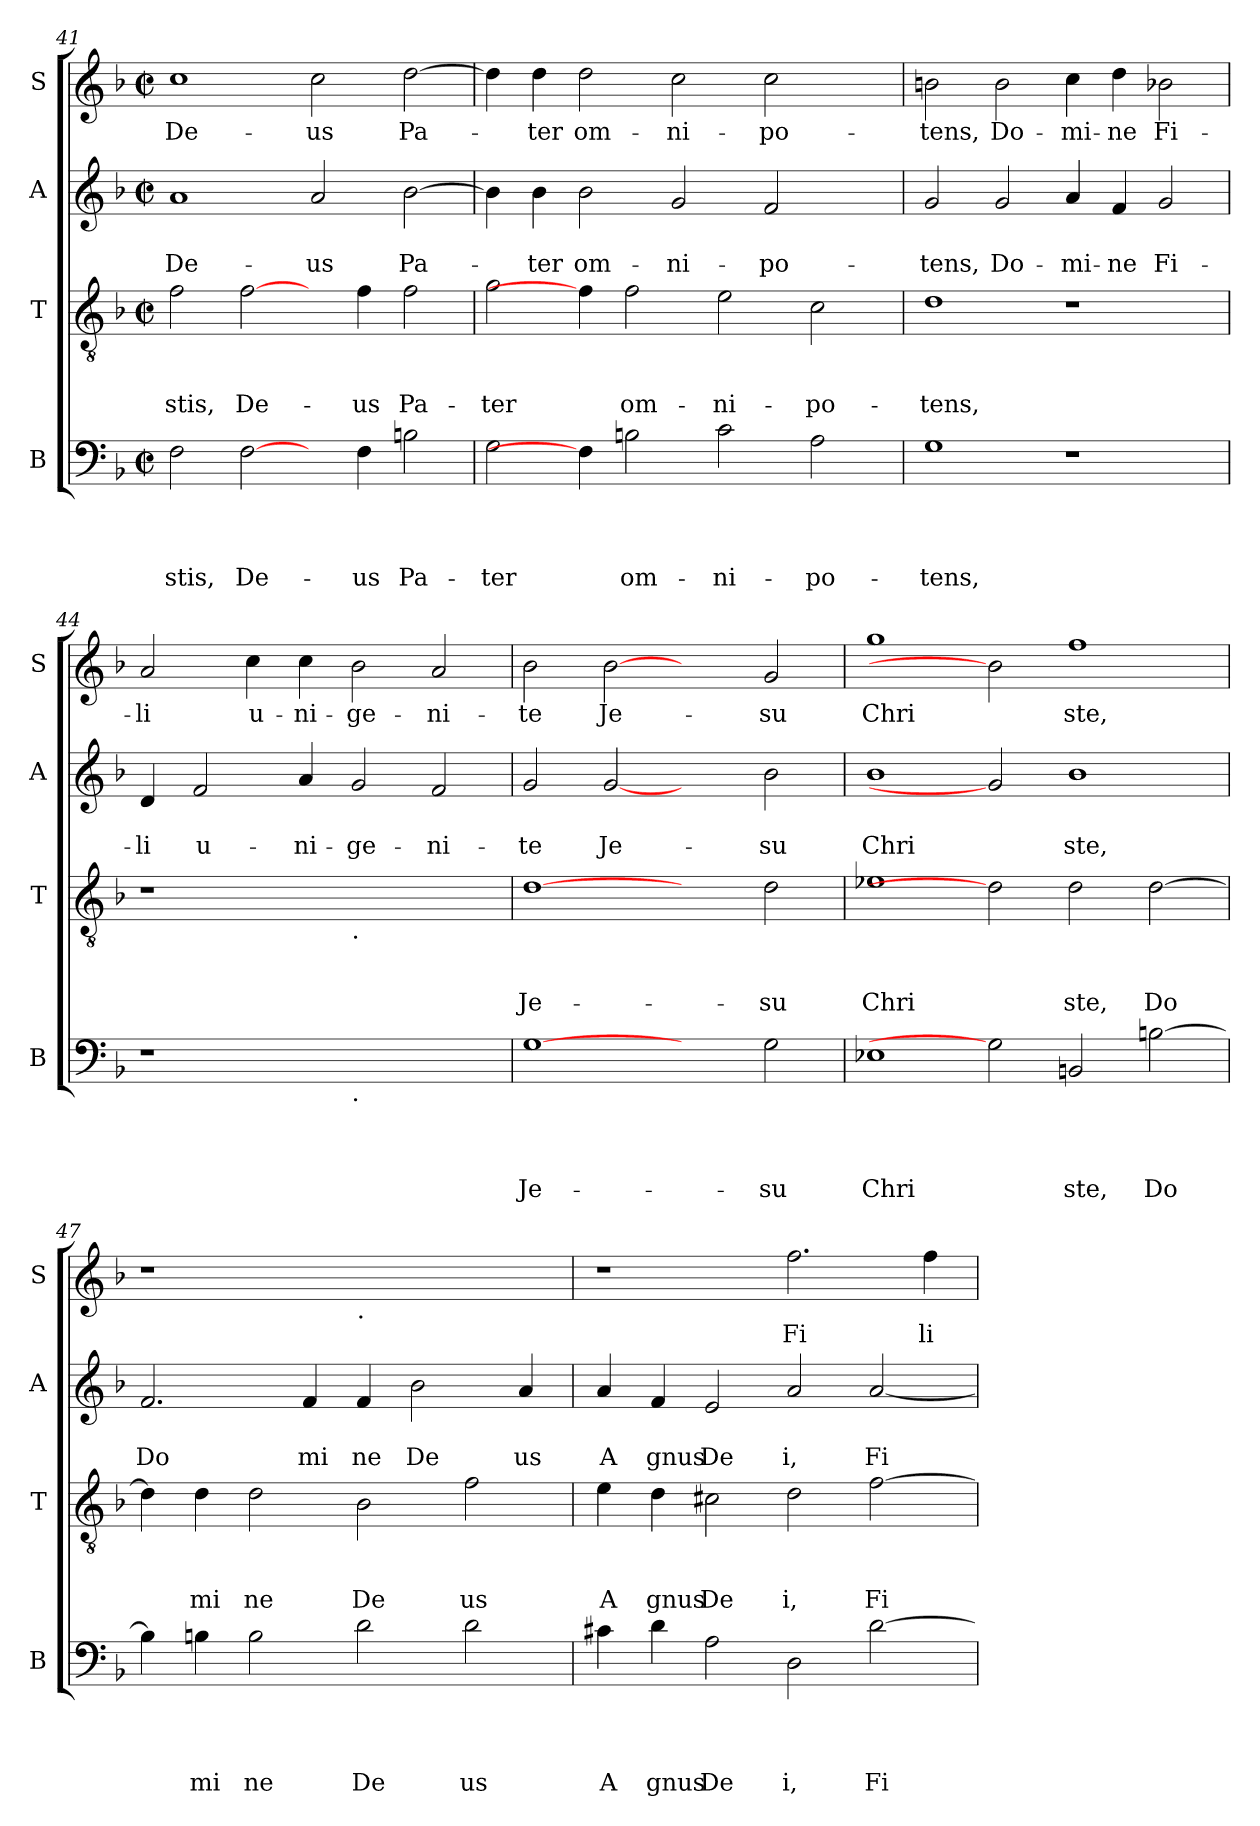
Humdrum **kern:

**kern	**text	**text	**text	**text	**kern	**text	**text	**text	**kern	**text	**text	**kern	**text
*part4	*part4	*part4	*part4	*part4	*part3	*part3	*part3	*part3	*part2	*part2	*part2	*part1	*part1
*staff4	*staff4	*staff4	*staff4	*staff4	*staff3	*staff3	*staff3	*staff3	*staff2	*staff2	*staff2	*staff1	*staff1
*I"B	*	*	*	*	*I"T	*	*	*	*I"A	*	*	*I"S	*
*I'B	*	*	*	*	*I'T	*	*	*	*I'A	*	*	*I'S	*
!!LO:PB:g=z
*clefF4	*	*	*	*	*clefGv2	*	*	*	*clefG2	*	*	*clefG2	*
*k[b-]	*	*	*	*	*k[b-]	*	*	*	*k[b-]	*	*	*k[b-]	*
*F:	*	*	*	*	*F:	*	*	*	*F:	*	*	*F:	*
*M2/2	*	*	*	*	*M2/2	*	*	*	*M2/2	*	*	*M2/2	*
*met(c|)	*	*	*	*	*met(c|)	*	*	*	*met(c|)	*	*	*met(c|)	*
=41	=41	=41	=41	=41	=41	=41	=41	=41	=41	=41	=41	=41	=41
!	!	!	!	!LO:LY:b	!	!	!	!LO:LY:b	!	!	!LO:LY:b	!	!LO:LY:b
2F\	.	.	.	stis,	2f\	.	.	stis,	1a	.	De-	1cc	De-
!	!	!	!	!LO:LY:b	!	!	!	!LO:LY:b	!	!	!	!	!
[2F\	.	.	.	De-	[2f\	.	.	De-	.	.	.	.	.
!	!	!	!	!	!	!	!	!	!	!	!LO:LY:b	!	!LO:LY:b
4ryy	.	.	.	.	4ryy	.	.	.	2a/	.	-us	2cc\	-us
!	!	!	!	!LO:LY:b	!	!	!	!LO:LY:b	!	!	!	!	!
4F\	.	.	.	-us	4f\	.	.	-us	.	.	.	.	.
!	!	!	!	!LO:LY:b	!	!	!	!LO:LY:b	!	!	!LO:LY:b	!	!LO:LY:b
2B\	.	.	.	Pa-	2f\	.	.	Pa-	[>2b-\	.	Pa-	[>2dd\	Pa-
=42	=42	=42	=42	=42	=42	=42	=42	=42	=42	=42	=42	=42	=42
!	!	!	!	!LO:LY:b	!	!	!	!LO:LY:b	!	!	!	!	!
2G\	.	.	.	-ter	2g\	.	.	-ter	4b-\]	.	.	4dd\]	.
!	!	!	!	!	!	!	!	!	!	!	!LO:LY:b	!	!LO:LY:b
.	.	.	.	.	.	.	.	.	4b-\	.	-ter	4dd\	-ter
!	!	!	!	!	!	!	!	!	!	!	!LO:LY:b	!	!LO:LY:b
4F\]	.	.	.	.	4f\]	.	.	.	2b-\	.	om-	2dd\	om-
!	!	!	!	!LO:LY:b	!	!	!	!LO:LY:b	!	!	!	!	!
2B\	.	.	.	om-	2f\	.	.	om-	.	.	.	.	.
!	!	!	!	!	!	!	!	!	!	!	!LO:LY:b	!	!LO:LY:b
.	.	.	.	.	.	.	.	.	2g/	.	-ni-	2cc\	-ni-
!	!	!	!	!LO:LY:b	!	!	!	!LO:LY:b	!	!	!	!	!
2c\	.	.	.	-ni-	2e\	.	.	-ni-	.	.	.	.	.
!	!	!	!	!	!	!	!	!	!	!	!LO:LY:b	!	!LO:LY:b
.	.	.	.	.	.	.	.	.	2f/	.	-po-	2cc\	-po-
!	!	!	!	!LO:LY:b	!	!	!	!LO:LY:b	!	!	!	!	!
2A\	.	.	.	-po-	2c\	.	.	-po-	.	.	.	.	.
.	.	.	.	.	.	.	.	.	4ryy	.	.	4ryy	.
=43	=43	=43	=43	=43	=43	=43	=43	=43	=43	=43	=43	=43	=43
!	!	!	!	!LO:LY:b	!	!	!	!LO:LY:b	!	!	!LO:LY:b	!	!LO:LY:b
1G	.	.	.	-tens,	1d	.	.	-tens,	2g/	.	-tens,	2bn\	-tens,
!	!	!	!	!	!	!	!	!	!	!	!LO:LY:b	!	!LO:LY:b
.	.	.	.	.	.	.	.	.	2g/	.	Do-	2b\	Do-
!	!	!	!	!	!	!	!	!	!	!	!LO:LY:b	!	!LO:LY:b
1r	.	.	.	.	1r	.	.	.	4a/	.	-mi-	4cc\	-mi-
!	!	!	!	!	!	!	!	!	!	!	!LO:LY:b	!	!LO:LY:b
.	.	.	.	.	.	.	.	.	4f/	.	-ne	4dd\	-ne
!	!	!	!	!	!	!	!	!	!	!	!LO:LY:b	!	!LO:LY:b
.	.	.	.	.	.	.	.	.	2g/	.	Fi-	2b-X\	Fi-
=44	=44	=44	=44	=44	=44	=44	=44	=44	=44	=44	=44	=44	=44
!	!	!	!	!	!	!	!	!	!	!	!LO:LY:b	!	!LO:LY:b
1r	.	.	.	.	1r	.	.	.	4d/	.	-li	2a/	-li
!	!	!	!	!	!	!	!	!	!	!	!LO:LY:b	!	!
.	.	.	.	.	.	.	.	.	2f/	.	u-	.	.
!	!	!	!	!	!	!	!	!	!	!	!	!	!LO:LY:b
.	.	.	.	.	.	.	.	.	.	.	.	4cc\	u-
!	!	!	!	!	!	!	!	!	!	!	!LO:LY:b	!	!LO:LY:b
.	.	.	.	.	.	.	.	.	4a/	.	-ni-	4cc\	-ni-
!	!	!	!	!	!LO:TX:b:t=.	!	!	!	!	!	!	!	!
!LO:TX:b:t=.	!	!	!	!	!	!	!	!	!	!	!	!	!
!	!	!	!	!	!	!	!	!	!	!	!LO:LY:b	!	!LO:LY:b
1ryy	.	.	.	.	1ryy	.	.	.	2g/	.	-ge-	2b-\	-ge-
!	!	!	!	!	!	!	!	!	!	!	!LO:LY:b	!	!LO:LY:b
.	.	.	.	.	.	.	.	.	2f/	.	-ni-	2a/	-ni-
=45	=45	=45	=45	=45	=45	=45	=45	=45	=45	=45	=45	=45	=45
!	!	!	!	!LO:LY:b	!	!	!	!LO:LY:b	!	!	!LO:LY:b	!	!LO:LY:b
[1G	.	.	.	Je-	[1d	.	.	Je-	2g/	.	-te	2b-\	-te
!	!	!	!	!	!	!	!	!	!	!	!LO:LY:b	!	!LO:LY:b
.	.	.	.	.	.	.	.	.	[2g	.	Je-	[2b-	Je-
2ryy	.	.	.	.	2ryy	.	.	.	2ryy	.	.	2ryy	.
!	!	!	!	!LO:LY:b	!	!	!	!LO:LY:b	!	!	!LO:LY:b	!	!LO:LY:b
2G\	.	.	.	-su	2d\	.	.	-su	2b-\	.	-su	2g/	-su
!!LO:LB:g=z
=46	=46	=46	=46	=46	=46	=46	=46	=46	=46	=46	=46	=46	=46
!	!	!	!	!LO:LY:b	!	!	!	!LO:LY:b	!	!	!LO:LY:b	!	!LO:LY:b
1E-X	.	.	.	Chri	1e-X	.	.	Chri	1b-	.	Chri	1gg	Chri
2G]	.	.	.	.	2d]	.	.	.	2g]	.	.	2b-]	.
!	!	!	!	!LO:LY:b	!	!	!	!LO:LY:b	!	!	!LO:LY:b	!	!LO:LY:b
2BB/	.	.	.	ste,	2d\	.	.	ste,	1b-	.	ste,	1ff	ste,
!	!	!	!	!LO:LY:b	!	!	!	!LO:LY:b	!	!	!	!	!
[>2B\	.	.	.	Do	[>2d\	.	.	Do	.	.	.	.	.
=47	=47	=47	=47	=47	=47	=47	=47	=47	=47	=47	=47	=47	=47
!	!	!	!	!	!	!	!	!	!	!	!LO:LY:b	!	!
4B\]	.	.	.	.	4d\]	.	.	.	2.f/	.	Do	1r	.
!	!	!	!	!LO:LY:b	!	!	!	!LO:LY:b	!	!	!	!	!
4B\	.	.	.	mi	4d\	.	.	mi	.	.	.	.	.
!	!	!	!	!LO:LY:b	!	!	!	!LO:LY:b	!	!	!	!	!
2B\	.	.	.	ne	2d\	.	.	ne	.	.	.	.	.
!	!	!	!	!	!	!	!	!	!	!	!LO:LY:b	!	!
.	.	.	.	.	.	.	.	.	4f/	.	mi	.	.
!	!	!	!	!	!	!	!	!	!	!	!	!LO:TX:b:t=.	!
!	!	!	!	!LO:LY:b	!	!	!	!LO:LY:b	!	!	!LO:LY:b	!	!
2d\	.	.	.	De	2B-\	.	.	De	4f/	.	ne	1ryy	.
!	!	!	!	!	!	!	!	!	!	!	!LO:LY:b	!	!
.	.	.	.	.	.	.	.	.	2b-\	.	De	.	.
!	!	!	!	!LO:LY:b	!	!	!	!LO:LY:b	!	!	!	!	!
2d\	.	.	.	us	2f\	.	.	us	.	.	.	.	.
!	!	!	!	!	!	!	!	!	!	!	!LO:LY:b	!	!
.	.	.	.	.	.	.	.	.	4a/	.	us	.	.
=48	=48	=48	=48	=48	=48	=48	=48	=48	=48	=48	=48	=48	=48
!	!	!	!	!LO:LY:b	!	!	!	!LO:LY:b	!	!	!LO:LY:b	!	!
4c#X\	.	.	.	A	4e\	.	.	A	4a/	.	A	1r	.
!	!	!	!	!LO:LY:b	!	!	!	!LO:LY:b	!	!	!LO:LY:b	!	!
4d\	.	.	.	gnus	4d\	.	.	gnus	4f/	.	gnus	.	.
!	!	!	!	!LO:LY:b	!	!	!	!LO:LY:b	!	!	!LO:LY:b	!	!
2A\	.	.	.	De	2c#X\	.	.	De	2e/	.	De	.	.
!	!	!	!	!LO:LY:b	!	!	!	!LO:LY:b	!	!	!LO:LY:b	!	!LO:LY:b
2D\	.	.	.	i,	2d\	.	.	i,	2a/	.	i,	2.ff\	Fi
!	!	!	!	!LO:LY:b	!	!	!	!LO:LY:b	!	!	!LO:LY:b	!	!
[>2d\	.	.	.	Fi	[>2f\	.	.	Fi	[<2a/	.	Fi	.	.
!	!	!	!	!	!	!	!	!	!	!	!	!	!LO:LY:b
.	.	.	.	.	.	.	.	.	.	.	.	4ff\	li
=	=	=	=	=	=	=	=	=	=	=	=	=	=
*-	*-	*-	*-	*-	*-	*-	*-	*-	*-	*-	*-	*-	*-
